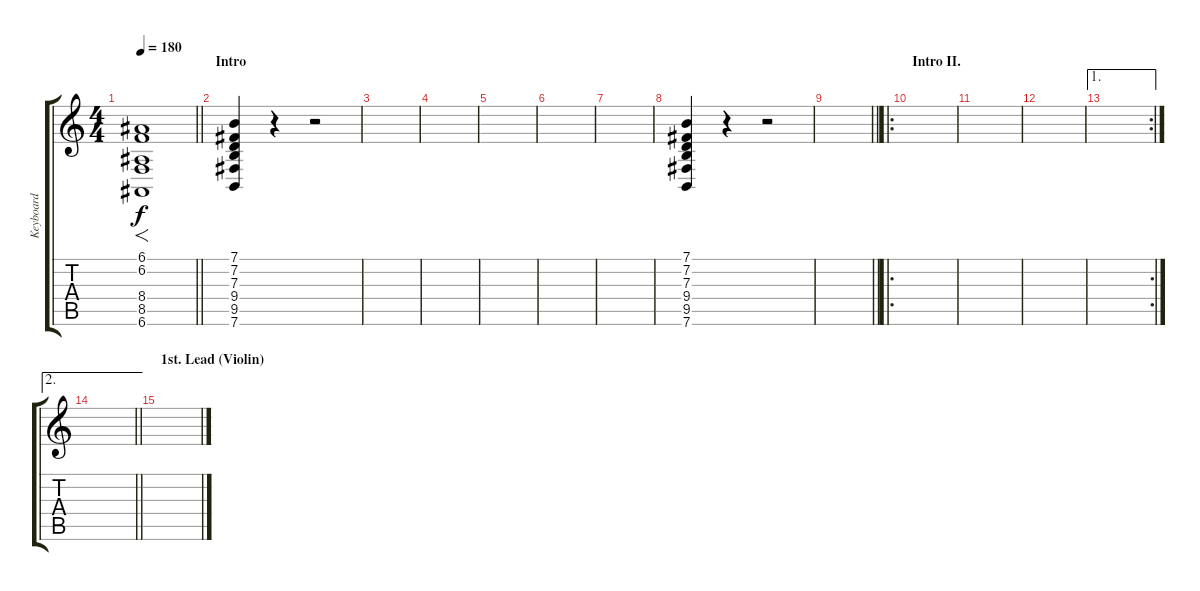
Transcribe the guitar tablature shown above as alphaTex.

\track ("Keyboard" "Keyboard") {instrument brasssection}
\staff {score tabs}
\tuning (E4 B3 G3 D3 A2 E2) {hide}
\ts (4 4)
\tempo 180
\clef g2
\barLineRight lightlight
\ks c
(6.1 6.2 8.4 8.5 6.6).1{f dy f instrument brasssection} |
\section ("" "Intro")
(7.1 7.2 7.3 9.4 9.5 7.6).4 r.4 r.2 |
|
|
|
|
|
(7.1 7.2 7.3 9.4 9.5 7.6).4 r.4 r.2 |
\barLineRight lightlight
|
\ro
\section ("" "Intro II.")
|
|
|
\ae 1
\rc 2
|
\ae 2
\barLineRight lightlight
|
\section ("" "1st. Lead (Violin)")
